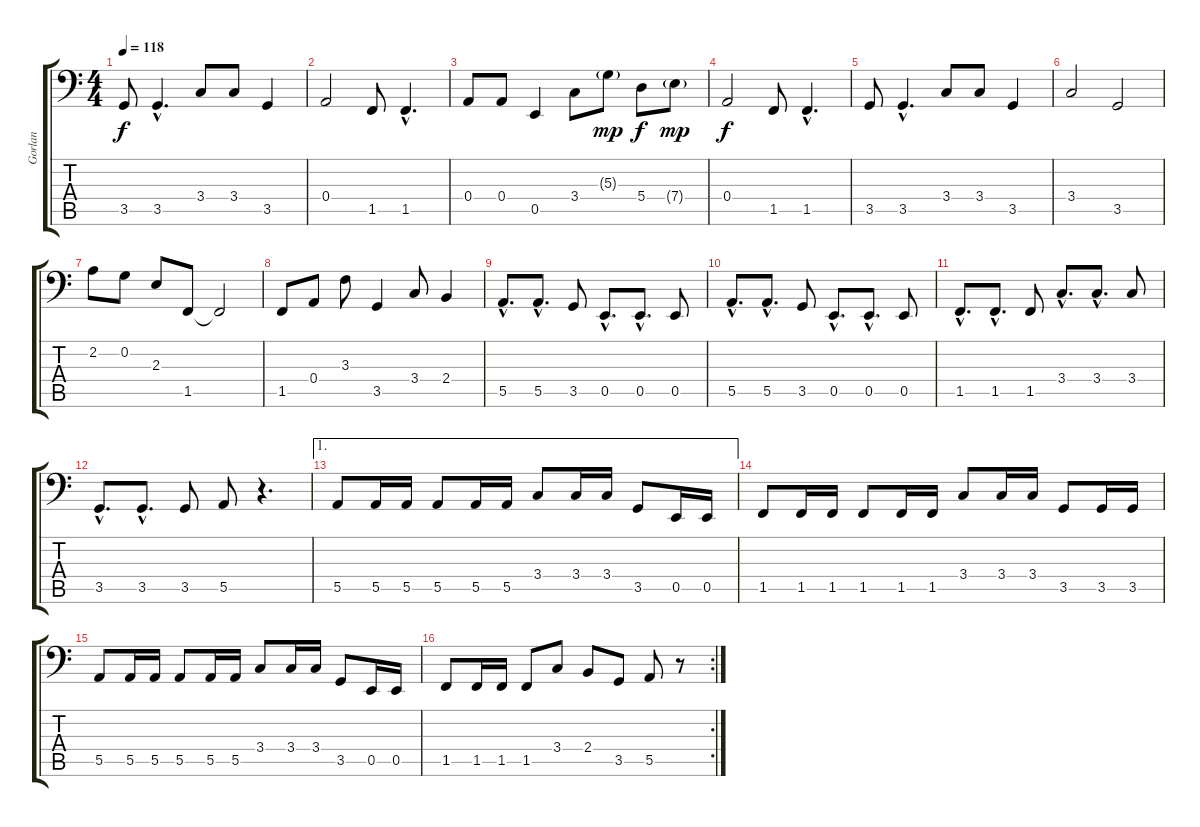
\track ("Gorlan" "Gorlan") {instrument electricbassfinger}
\staff {score tabs}
\tuning (C3 G2 D2 A1 E1 B0) {hide}
\ts (4 4)
\tempo 118
\clef f4
\ks c
3.5.8{dy f} 3.5{hac}.4{d} 3.4.8 3.4.8 3.5.4 |
0.4.2 1.5.8 1.5{hac}.4{d} |
0.4.8 0.4.8 0.5.4 3.4.8 5.3{g}.8{dy mp} 5.4.8{dy f} 7.4{g}.8{dy mp} |
0.4.2{dy f} 1.5.8 1.5{hac}.4{d} |
3.5.8 3.5{hac}.4{d} 3.4.8 3.4.8 3.5.4 |
3.4.2 3.5.2 |
2.2.8 0.2.8 2.3.8 1.5.8 1.5{t}.2 |
1.5.8 0.4.8 3.3.8 3.5.4 3.4.8 2.4.4 |
5.5{hac}.8{d} 5.5{hac}.8{d} 3.5.8 0.5{hac}.8{d} 0.5{hac}.8{d} 0.5.8 |
5.5{hac}.8{d} 5.5{hac}.8{d} 3.5.8 0.5{hac}.8{d} 0.5{hac}.8{d} 0.5.8 |
1.5{hac}.8{d} 1.5{hac}.8{d} 1.5.8 3.4{hac}.8{d} 3.4{hac}.8{d} 3.4.8 |
3.5{hac}.8{d} 3.5{hac}.8{d} 3.5.8 5.5.8 r.4{d} |
\ae 1
5.5.8 5.5.16 5.5.16 5.5.8 5.5.16 5.5.16 3.4.8 3.4.16 3.4.16 3.5.8 0.5.16 0.5.16 |
1.5.8 1.5.16 1.5.16 1.5.8 1.5.16 1.5.16 3.4.8 3.4.16 3.4.16 3.5.8 3.5.16 3.5.16 |
5.5.8 5.5.16 5.5.16 5.5.8 5.5.16 5.5.16 3.4.8 3.4.16 3.4.16 3.5.8 0.5.16 0.5.16 |
\rc 2
1.5.8 1.5.16 1.5.16 1.5.8 3.4.8 2.4.8 3.5.8 5.5.8 r.8
